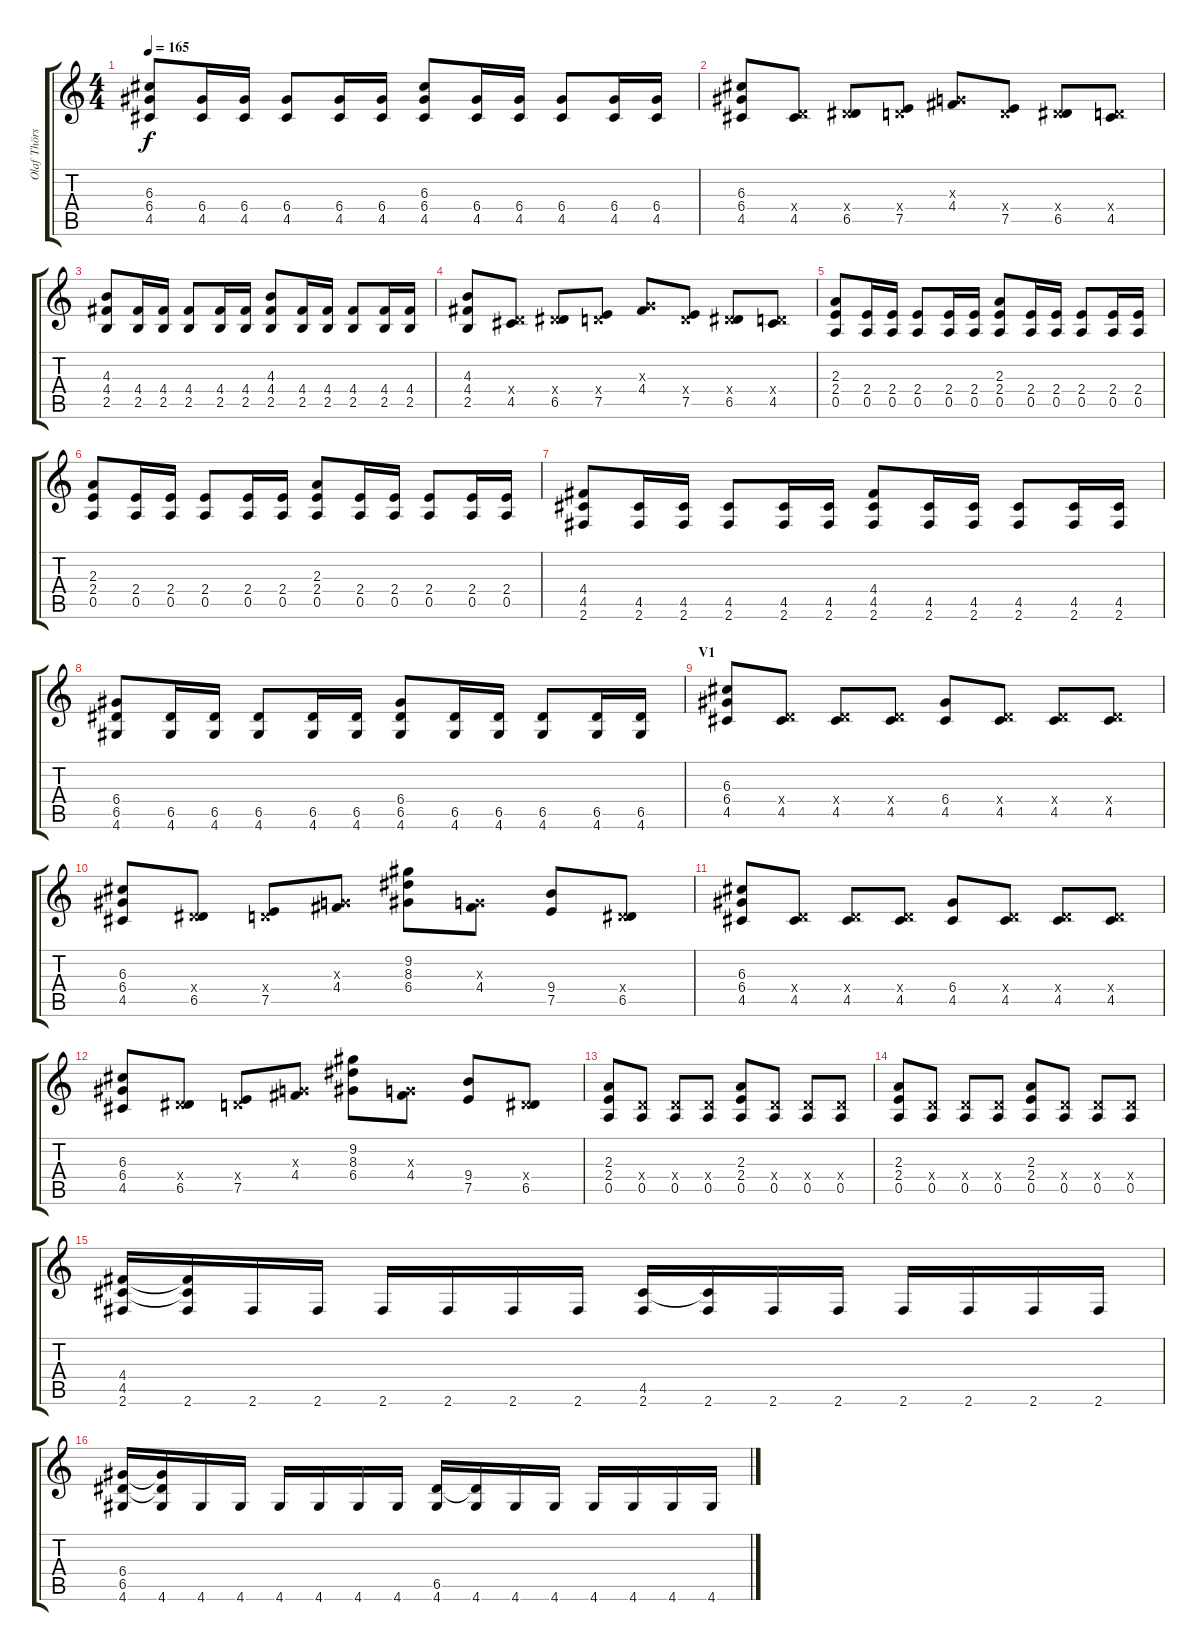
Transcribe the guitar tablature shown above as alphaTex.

\track ("Olaf Thörsen (Guitar)" "Olaf Thörs") {instrument distortionguitar}
\staff {score tabs}
\tuning (E4 B3 G3 D3 A2 E2) {hide}
\ts (4 4)
\tempo 165
\clef g2
\ks c
(6.3 6.4 4.5).8{dy f} (6.4 4.5).16 (6.4 4.5).16 (6.4 4.5).8 (6.4 4.5).16 (6.4 4.5).16 (6.3 6.4 4.5).8 (6.4 4.5).16 (6.4 4.5).16 (6.4 4.5).8 (6.4 4.5).16 (6.4 4.5).16 |
(6.3 6.4 4.5).8 (0.4{x} 4.5).8 (0.4{x} 6.5).8 (0.4{x} 7.5).8 (0.3{x} 4.4).8 (0.4{x} 7.5).8 (0.4{x} 6.5).8 (0.4{x} 4.5).8 |
(4.3 4.4 2.5).8 (4.4 2.5).16 (4.4 2.5).16 (4.4 2.5).8 (4.4 2.5).16 (4.4 2.5).16 (4.3 4.4 2.5).8 (4.4 2.5).16 (4.4 2.5).16 (4.4 2.5).8 (4.4 2.5).16 (4.4 2.5).16 |
(4.3 4.4 2.5).8 (0.4{x} 4.5).8 (0.4{x} 6.5).8 (0.4{x} 7.5).8 (0.3{x} 4.4).8 (0.4{x} 7.5).8 (0.4{x} 6.5).8 (0.4{x} 4.5).8 |
(2.3 2.4 0.5).8 (2.4 0.5).16 (2.4 0.5).16 (2.4 0.5).8 (2.4 0.5).16 (2.4 0.5).16 (2.3 2.4 0.5).8 (2.4 0.5).16 (2.4 0.5).16 (2.4 0.5).8 (2.4 0.5).16 (2.4 0.5).16 |
(2.3 2.4 0.5).8 (2.4 0.5).16 (2.4 0.5).16 (2.4 0.5).8 (2.4 0.5).16 (2.4 0.5).16 (2.3 2.4 0.5).8 (2.4 0.5).16 (2.4 0.5).16 (2.4 0.5).8 (2.4 0.5).16 (2.4 0.5).16 |
(4.4 4.5 2.6).8 (4.5 2.6).16 (4.5 2.6).16 (4.5 2.6).8 (4.5 2.6).16 (4.5 2.6).16 (4.4 4.5 2.6).8 (4.5 2.6).16 (4.5 2.6).16 (4.5 2.6).8 (4.5 2.6).16 (4.5 2.6).16 |
(6.4 6.5 4.6).8 (6.5 4.6).16 (6.5 4.6).16 (6.5 4.6).8 (6.5 4.6).16 (6.5 4.6).16 (6.4 6.5 4.6).8 (6.5 4.6).16 (6.5 4.6).16 (6.5 4.6).8 (6.5 4.6).16 (6.5 4.6).16 |
\section ("" "V1")
(6.3 6.4 4.5).8 (0.4{x} 4.5).8 (0.4{x} 4.5).8 (0.4{x} 4.5).8 (6.4 4.5).8 (0.4{x} 4.5).8 (0.4{x} 4.5).8 (0.4{x} 4.5).8 |
(6.3 6.4 4.5).8 (0.4{x} 6.5).8 (0.4{x} 7.5).8 (0.3{x} 4.4).8 (9.2 8.3 6.4).8 (0.3{x} 4.4).8 (9.4 7.5).8 (0.4{x} 6.5).8 |
(6.3 6.4 4.5).8 (0.4{x} 4.5).8 (0.4{x} 4.5).8 (0.4{x} 4.5).8 (6.4 4.5).8 (0.4{x} 4.5).8 (0.4{x} 4.5).8 (0.4{x} 4.5).8 |
(6.3 6.4 4.5).8 (0.4{x} 6.5).8 (0.4{x} 7.5).8 (0.3{x} 4.4).8 (9.2 8.3 6.4).8 (0.3{x} 4.4).8 (9.4 7.5).8 (0.4{x} 6.5).8 |
(2.3 2.4 0.5).8 (0.4{x} 0.5).8 (0.4{x} 0.5).8 (0.4{x} 0.5).8 (2.3 2.4 0.5).8 (0.4{x} 0.5).8 (0.4{x} 0.5).8 (0.4{x} 0.5).8 |
(2.3 2.4 0.5).8 (0.4{x} 0.5).8 (0.4{x} 0.5).8 (0.4{x} 0.5).8 (2.3 2.4 0.5).8 (0.4{x} 0.5).8 (0.4{x} 0.5).8 (0.4{x} 0.5).8 |
(4.4 4.5 2.6).16 (4.4{t} 4.5{t} 2.6).16 2.6.16 2.6.16 2.6.16 2.6.16 2.6.16 2.6.16 (4.5 2.6).16 (4.5{t} 2.6).16 2.6.16 2.6.16 2.6.16 2.6.16 2.6.16 2.6.16 |
(6.4 6.5 4.6).16 (6.4{t} 6.5{t} 4.6).16 4.6.16 4.6.16 4.6.16 4.6.16 4.6.16 4.6.16 (6.5 4.6).16 (6.5{t} 4.6).16 4.6.16 4.6.16 4.6.16 4.6.16 4.6.16 4.6.16
